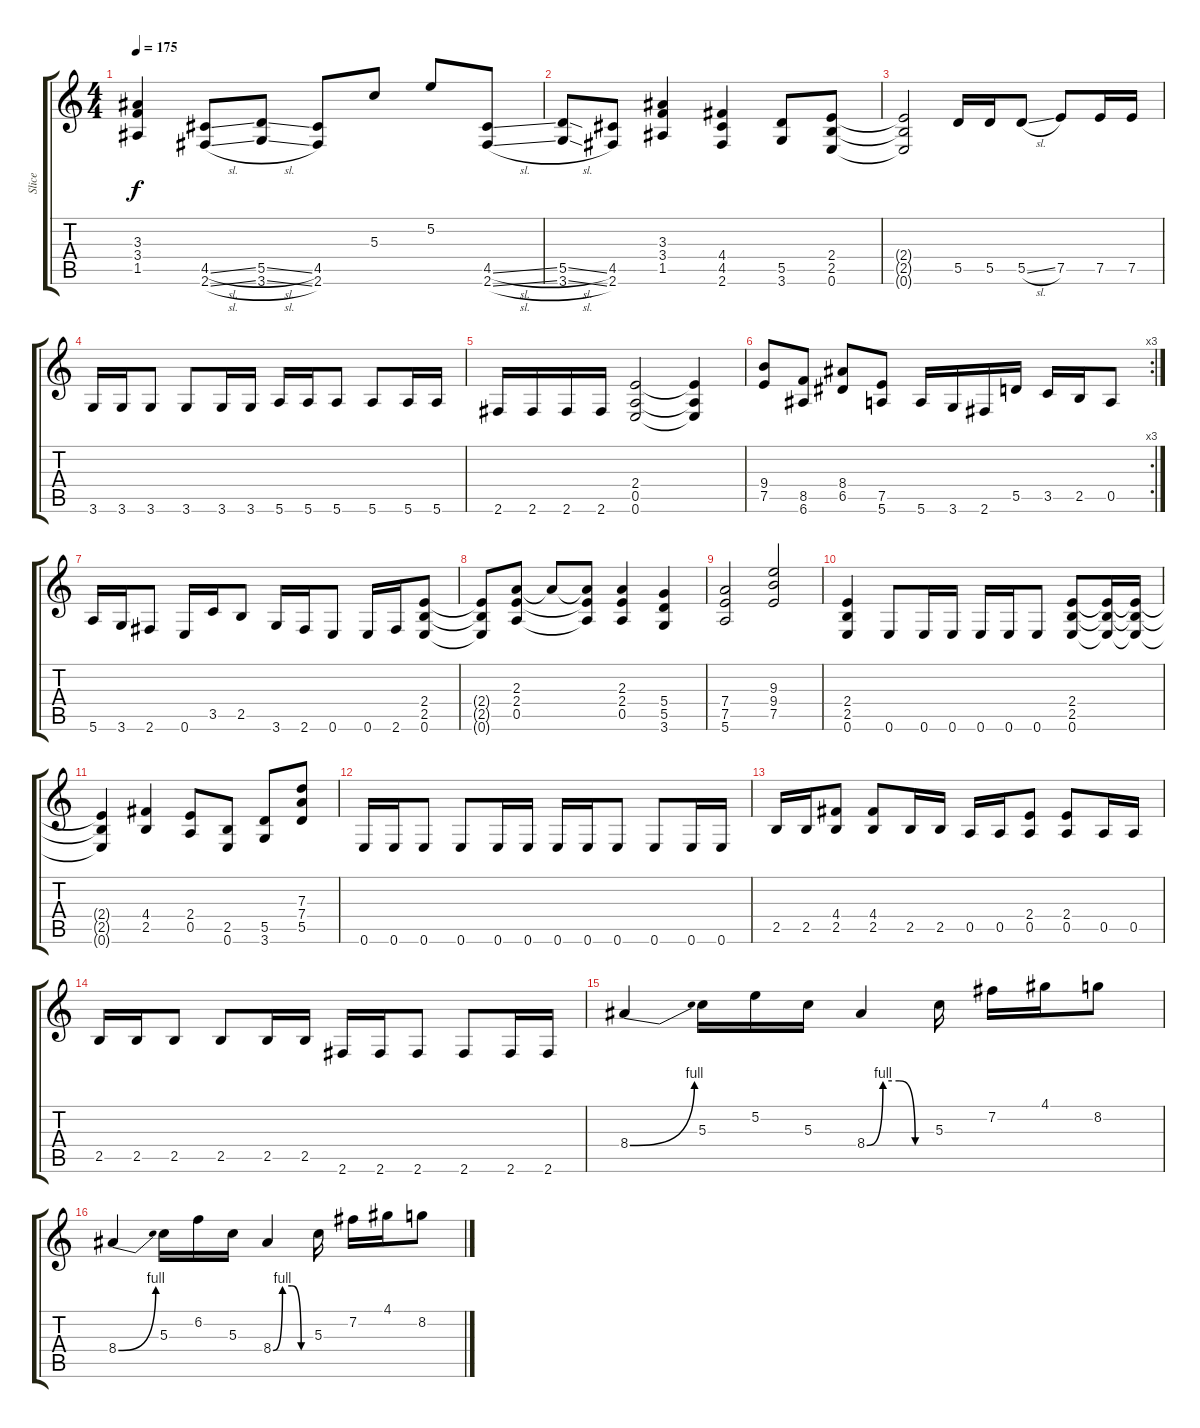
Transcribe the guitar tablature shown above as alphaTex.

\track ("Slice" "Slice") {instrument distortionguitar}
\staff {score tabs}
\tuning (E4 B3 G3 D3 A2 E2) {hide}
\ts (4 4)
\tempo 175
\clef g2
\ks c
(3.3 3.4 1.5).4{dy f} (4.5{sl} 2.6{sl}).8 (5.5{sl} 3.6{sl}).8 (4.5 2.6).8 5.3.8 5.2.8 (4.5{sl} 2.6{sl}).8 |
(5.5{sl} 3.6{sl}).8 (4.5 2.6).8 (3.3 3.4 1.5).4 (4.4 4.5 2.6).4 (5.5 3.6).8 (2.4 2.5 0.6).8 |
(2.4{t} 2.5{t} 0.6{t}).2 5.5.16 5.5.16 5.5{sl}.8 7.5.8 7.5.16 7.5.16 |
3.6.16 3.6.16 3.6.8 3.6.8 3.6.16 3.6.16 5.6.16 5.6.16 5.6.8 5.6.8 5.6.16 5.6.16 |
2.6.16 2.6.16 2.6.16 2.6.16 (2.4 0.5 0.6).2 (2.4{t} 0.5{t} 0.6{t}).4 |
\rc 3
(9.4 7.5).8 (8.5 6.6).8 (8.4 6.5).8 (7.5 5.6).8 5.6.16 3.6.16 2.6.16 5.5.16 3.5.16 2.5.16 0.5.8 |
5.6.16 3.6.16 2.6.8 0.6.16 3.5.16 2.5.8 3.6.16 2.6.16 0.6.8 0.6.16 2.6.16 (2.4 2.5 0.6).8 |
(2.4{t} 2.5{t} 0.6{t}).8 (2.3 2.4 0.5).8 2.3{t}.8 (2.3{t} 2.4{t} 0.5{t}).8 (2.3 2.4 0.5).4 (5.4 5.5 3.6).4 |
(7.4 7.5 5.6).2 (9.3 9.4 7.5).2 |
(2.4 2.5 0.6).4 0.6.8 0.6.16 0.6.16 0.6.16 0.6.16 0.6.8 (2.4 2.5 0.6).8 (2.4{t} 2.5{t} 0.6{t}).16 (2.4{t} 2.5{t} 0.6{t}).16 |
(2.4{t} 2.5{t} 0.6{t}).4 (4.4 2.5).4 (2.4 0.5).8 (2.5 0.6).8 (5.5 3.6).8 (7.3 7.4 5.5).8 |
0.6.16 0.6.16 0.6.8 0.6.8 0.6.16 0.6.16 0.6.16 0.6.16 0.6.8 0.6.8 0.6.16 0.6.16 |
2.5.16 2.5.16 (4.4 2.5).8 (4.4 2.5).8 2.5.16 2.5.16 0.5.16 0.5.16 (2.4 0.5).8 (2.4 0.5).8 0.5.16 0.5.16 |
2.5.16 2.5.16 2.5.8 2.5.8 2.5.16 2.5.16 2.6.16 2.6.16 2.6.8 2.6.8 2.6.16 2.6.16 |
8.4{be (bend 0 0 60 4)}.4 5.3.16 5.2.16 5.3.16 8.4{be (custom 0 0 15 4 30 4 45 0 60 0)}.4 5.3.16 7.2.16 4.1.16 8.2.8 |
8.4{be (bend 0 0 60 4)}.4 5.3.16 6.2.16 5.3.16 8.4{be (custom 0 0 15 4 30 4 45 0 60 0)}.4 5.3.16 7.2.16 4.1.16 8.2.8
